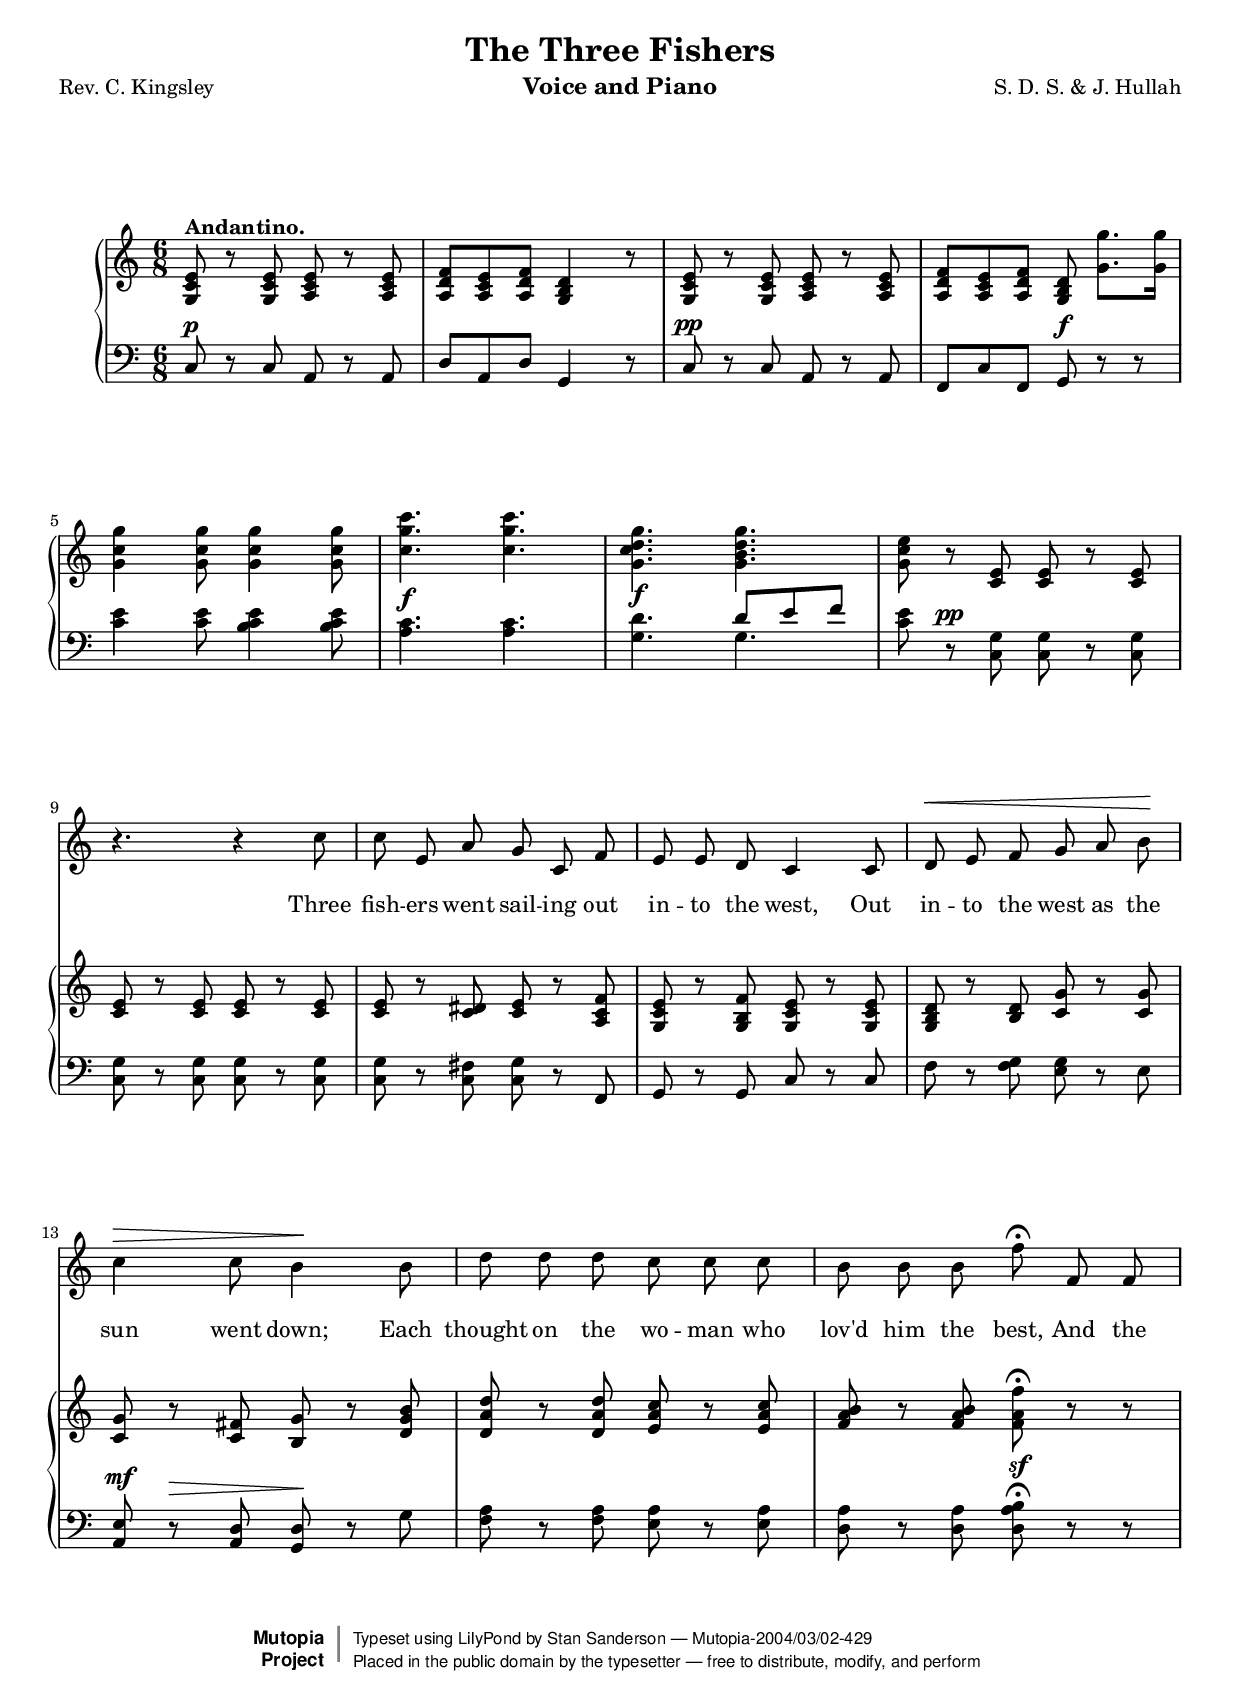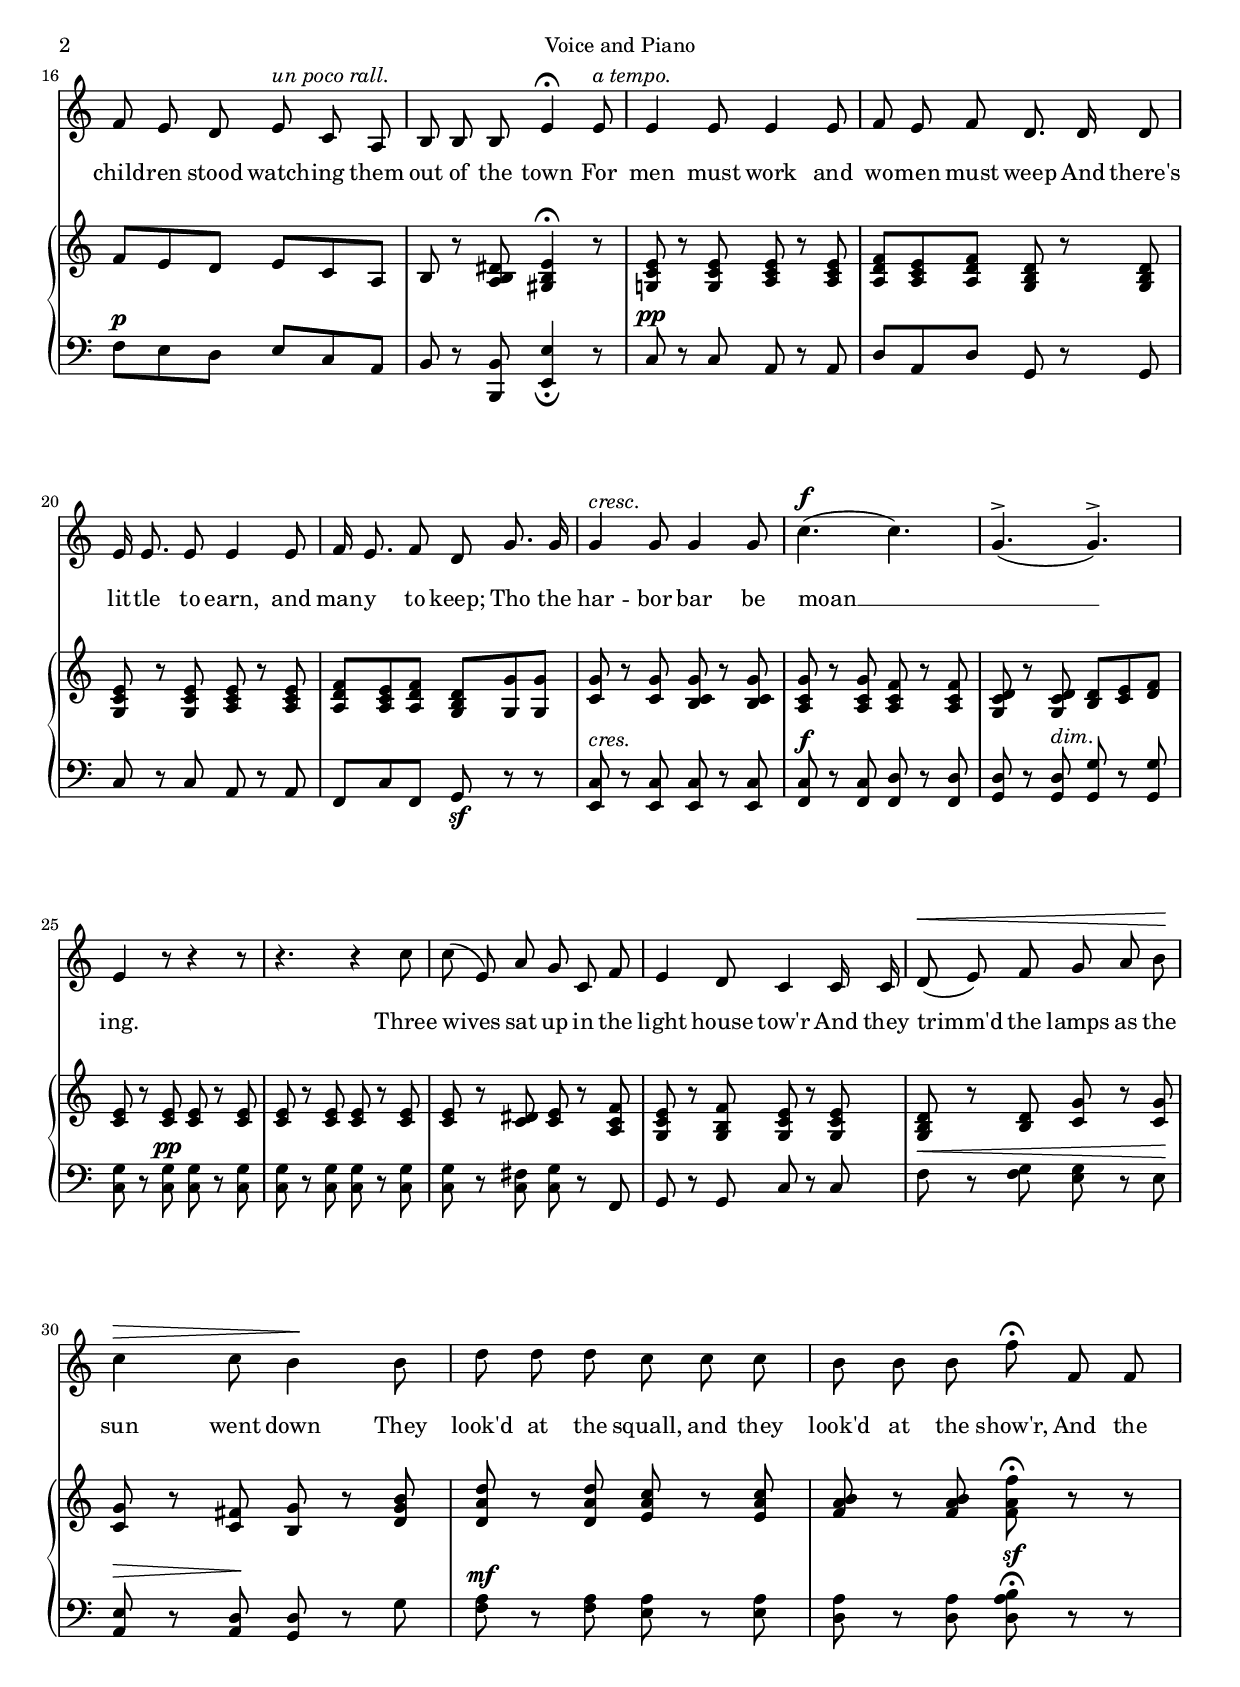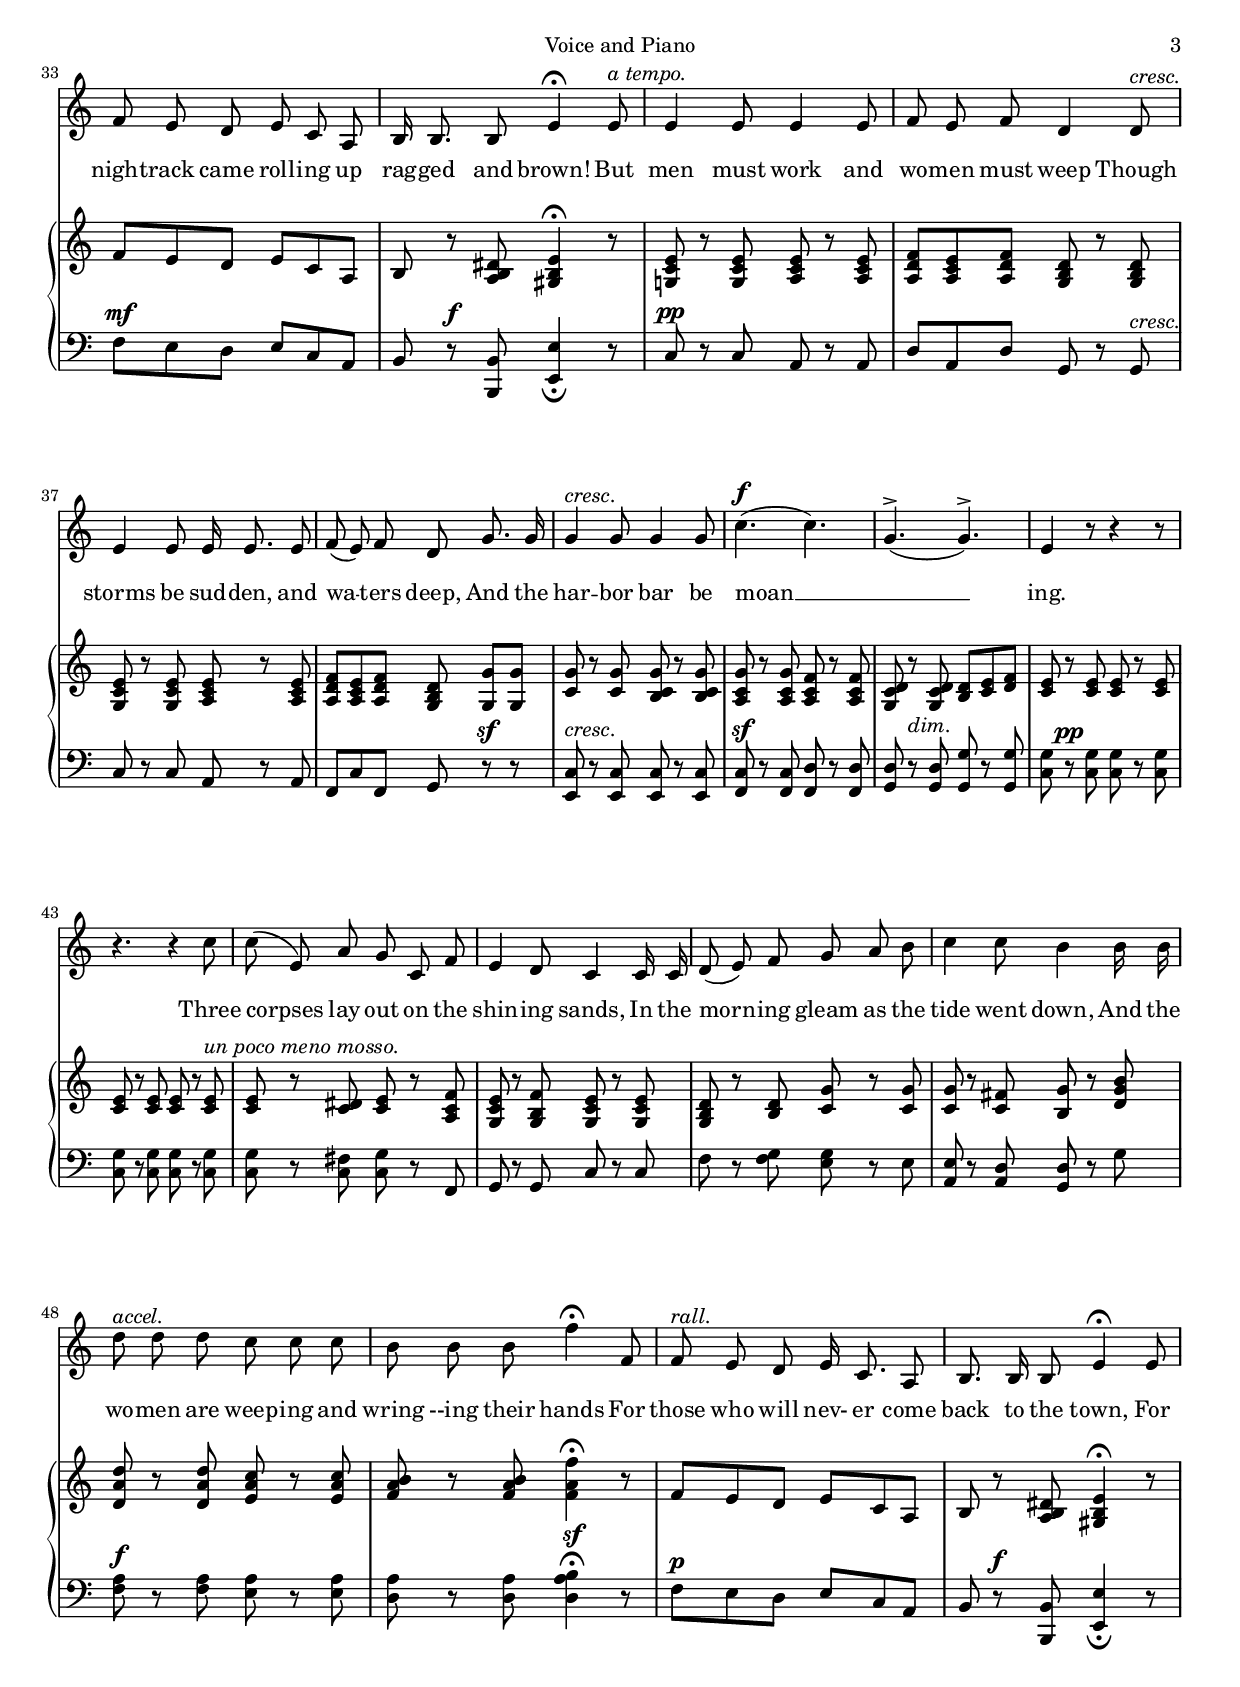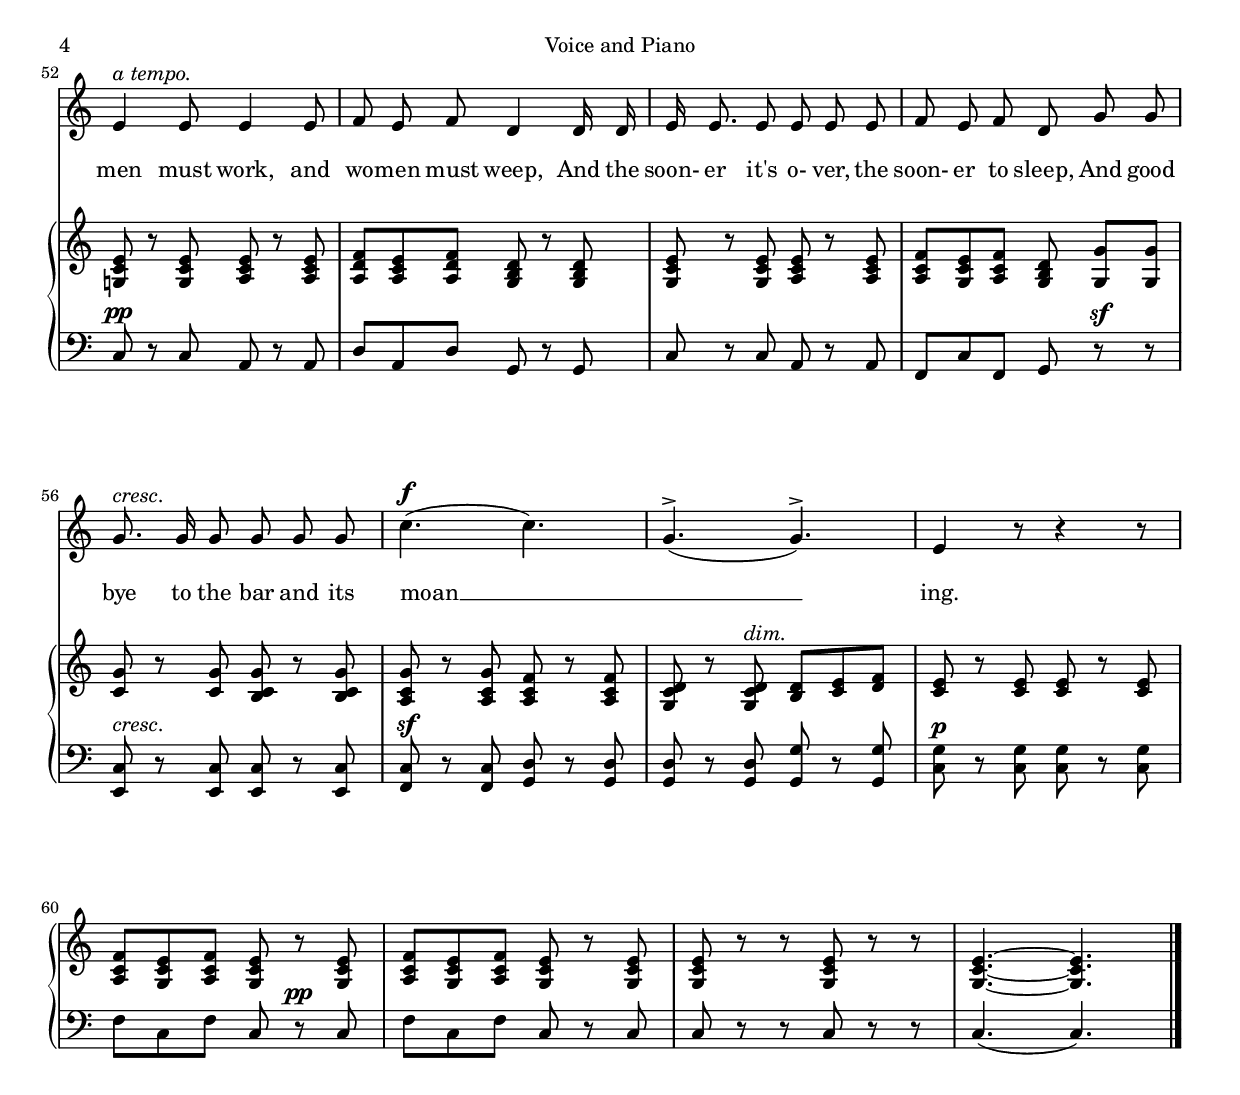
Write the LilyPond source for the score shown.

\version "2.18.2"
\include "english.ly"

#(set-global-staff-size 18)

\header {
  title = "The Three Fishers"
  composer = "S. D. S. & J. Hullah"
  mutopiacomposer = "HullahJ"
  poet = "Rev. C. Kingsley"
  instrument = "Voice and Piano"
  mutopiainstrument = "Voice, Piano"
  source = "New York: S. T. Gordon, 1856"
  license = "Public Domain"
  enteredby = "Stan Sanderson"
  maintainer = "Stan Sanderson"
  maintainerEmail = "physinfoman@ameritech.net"
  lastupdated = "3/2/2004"

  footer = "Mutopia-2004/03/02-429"
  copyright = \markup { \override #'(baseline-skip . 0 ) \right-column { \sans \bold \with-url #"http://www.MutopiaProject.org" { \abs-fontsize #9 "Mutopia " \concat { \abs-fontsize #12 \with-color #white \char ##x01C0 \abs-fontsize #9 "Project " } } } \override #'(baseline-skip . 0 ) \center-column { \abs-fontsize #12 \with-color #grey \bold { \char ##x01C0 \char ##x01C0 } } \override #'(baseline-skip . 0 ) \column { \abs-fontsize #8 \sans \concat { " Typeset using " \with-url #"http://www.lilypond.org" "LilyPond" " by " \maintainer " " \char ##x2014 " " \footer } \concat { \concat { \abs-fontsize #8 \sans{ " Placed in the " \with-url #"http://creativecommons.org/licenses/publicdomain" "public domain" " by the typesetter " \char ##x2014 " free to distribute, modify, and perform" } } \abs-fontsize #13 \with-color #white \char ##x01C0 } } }
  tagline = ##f
}

\paper {
  top-margin = 7 \mm
  % default vertical spacing values have been multiplied by 1.5, except where noted with **
  system-system-spacing = #'((basic-distance . 18) (minimum-distance . 12) (padding . 1.5))
  % defaults are 12, 8, and 1
  score-system-spacing = #'((basic-distance . 21) (minimum-distance . 12) (padding . 1.5))
  % defaults are 14, 8, and 1
  markup-system-spacing = #'((basic-distance . 7.5) (padding . 13))
  % defaults are 5 and 0.5**
  score-markup-spacing = #'((basic-distance . 18) (padding . 0.75))
  % defaults are 12 and 0.5
  markup-markup-spacing = #'((basic-distance . 1.5) (padding . 0.75))
  % defaults are 1 and 0.5
  top-system-spacing = #'((basic-distance . 1.5) (padding . 1.5))
  % defaults are 1 and 1
  top-markup-spacing = #'((basic-distance . 4) (padding 1.5))
  % defaults are none** and 1
  last-bottom-spacing = #'((basic-distance . 1.5) (padding . 7))
  % defaults are 1 and 1**
}

\layout {
  % #(set-paper-size = "letter")
  indent = 8 \mm
  % interscoreline = 4.0 \mm
  % default vertical spacing values have been multiplied by 1.5, except where noted with **
  \context {
    \Staff
    \override VerticalAxisGroup.default-staff-staff-spacing =
    #'((basic-distance . 13.5) (minimum-distance . 12) (padding . 1.5))
    % defaults are 9, 8, and 1
    \RemoveEmptyStaves
    \override VerticalAxisGroup.remove-first = ##t
  }
  \context {
    \Lyrics
    \override VerticalAxisGroup.nonstaff-relatedstaff-spacing =
    #'((basic-distance . 7.5) (padding . 0.75))
    % defaults are 5.5** and 0.5
    \override VerticalAxisGroup.nonstaff-unrelatedstaff-spacing.padding = #1.5
    % default is 1
  }
}


%% Spelling curiosities not corrected!

melody =  \relative c'' {
  \key c\major \time 6/8
  s4.*2*4 \break s4.*2*4 \break
  r4. r4 c8 | c e, a g c, f | e e d c4 c8 | d^\< e f g a b\! |
  c4^\> c8 b4\! b8 | d d d c c c | b b b f'\fermata f, f |
  f e d e^\markup {\italic "un poco rall."} c a |
  b b b e4\fermata e8^\markup {\italic "a tempo."} | e4 e8 e4 e8 |
  f8 e f d8. d16 d8 | e16 e8. e8 e4 e8 | f16 e8. f8 d g8. g16 |
  g4^\markup { \italic cresc. } g8 g4 g8 | c4.^\f(\melisma c) | g4.^>( g^>)\melismaEnd |

  e4 r8 r4 r8 |r4. r4 c'8 | c8( e,) a g c, f |
  e4 d8 c4 c16 c | d8^\<( e) f g a b\! | c4^\> c8 b4\! b8 |
  d8 d d c c c | b b b f'\fermata f, f |
  f e d e c a | b16 b8. b8 e4\fermata e8^\markup {\italic "a tempo."} | e4 e8 e4 e8 |
  f8 e f d4 d8^\markup { \italic cresc. } | e4 e8 e16 e8. e8 | f( e) f d g8. g16 |
  g4^\markup { \italic cresc. } g8 g4 g8 | c4.^\f(\melisma c) | g4.^>( g^>)\melismaEnd |

  e4 r8 r4 r8 |r4. r4 c'8 | c( e,) a g c, f | e4 d8 c4 c16 c | d8( e) f g a b |
  c4 c8 b4 b16 b | d8^\markup {\italic "accel."} d d c c c | b b b f'4\fermata f,8 |
  f8^\markup {\italic "rall."} e d e16 c8. a8 | b8. b16 b8 e4\fermata e8 |
  e4^\markup {\italic "a tempo."} e8 e4 e8 | f e f d4 d16 d |
  e16 e8. e8 e e e | f e f d g g | g8.^\markup {\italic "cresc."} g16 g8 g g g |
  c4.^\f(\melisma c) | g4.^>( g^>)\melismaEnd | e4 r8 r4 r8 |\break
}

textA = \lyricmode {
  Three fish -- ers went sail -- ing out in -- to the west, Out in -- to the west
  as the sun went down; Each thought on the wo -- man who lov'd him the best,
  And the child -- ren stood watch -- ing them out of the town
  For men must work and wo -- men must weep And there's lit -- tle to earn,
  and man -- y to keep; Tho the har -- bor bar be moan __ ing.
  Three wives sat up in the light house tow'r And they trimm'd the lamps
  as the sun went down They look'd at the squall, and they look'd at the show'r,
  And the night -- rack came roll -- ing up rag -- ged and brown!
  But men must work and wo -- men must weep Though storms be sud -- den,
  and wa -- ters deep, And the har -- bor bar be moan __ ing.
  Three corpses lay out on the shin -- ing sands, In the morn -- ing gleam as the
  tide went down, And the wo -- men are weep -- ing and wring --ing their hands
  For those who will nev- er come back to the town, For men must work,
  and wo -- men must weep, And the soon- er it's o- ver, the soon- er to sleep,
  And good bye to the bar and its moan __ ing.
}

%%%% page numbers refer to original edition

upper = \relative c' {
  \key c\major \time 6/8
  <g c e>8^\markup {\bold "Andantino."} r <g c e> <a c e> r <a c e> |
  <a d f>8 <a c e> <a d f> <g b d>4 r8 | <g c e> r <g c e> <a c e> r <a c e> |
  <a d f>8 <a c e> <a d f> <g b d> <g' g'>8.[ <g g'>16] |
  <g c g'>4 <g c g'>8 <g c g'>4 <g c g'>8 | <c g' c>4. <c g' c> | <g c d g> <g b d g> |
  <g c e>8 r <c, e> <c e> r <c e> |
  <c e> r <c e> <c e> r <c e> | <c e> r <c ds> <c e> r <a c f> |
  <g c e> r <g b f'> <g c e> r <g c e> | <g b d> r <b d> <c g'> r <c g'> |
  <c g'>8 r <c fs> <b g'> r <d g b> | <d a' d> r <d a' d> <e a c> r <e a c> |
  <f a b>8 r <f a b> <f a f'>\fermata r r |
  %% page2
  f8 e d e c a | b r <a b ds> <gs b e>4\fermata r8 | <g! c e> r <g c e> <a c e> r <a c e> |
  <a d f>8 <a c e> <a d f> <g b d> r <g b d> | <g c e> r <g c e> <a c e> r <a c e> |
  <a d f>8 <a c e> <a d f> <g b d> <g g'> <g g'> |
  <c g'>8 r <c g'> <b c g'> r <b c g'> | <a c g'> r <a c g'> <a c f> r <a c f> |
  <g c d> r <g c d> <b d> <c e> <d f> |
  <c e> r <c e> <c e> r <c e> | <c e> r <c e> <c e> r <c e> | <c e> r <c ds> <c e> r <a c f> |
%%% page 3
  <g c e>8 r <g b f'> <g c e> r <g c e> | <g b d> r <b d> <c g'> r <c g'> |
  <c g'> r <c fs> <b g'> r <d g b> |
  <d a' d> r <d a' d> <e a c> r <e a c> | <f a b> r <f a b> <f a f'>\fermata r r |
  f8 e d e c a | b r <a b ds> <gs b e>4\fermata r8 | <g! c e> r <g c e> <a c e> r <a c e> |
  <a d f>8 <a c e> <a d f> <g b d> r <g b d> | <g c e> r <g c e> <a c e> r <a c e> |
  <a d f>8 <a c e> <a d f> <g b d> <g g'>[ <g g'>] |
%%% page4
  <g' c,> r <g c,> <g c, b> r <g c, b> | <g c, a> r <g c, a> <f c a> r <f c a> |
  <d c g> r <d c g> <d b> <e c> <f d> |
  <e c> r <e c> <e c> r <e c> |
  \break % fixes markup spacing issue in next measure
  <e c> r <e c> <e c> r <e c>^\markup {\italic "un poco meno mosso."} |
  <e c> r <ds c> <e c> r <f c a> |
  <e c g> r <f b, g> <e c g> r <e c g> | <d b g> r <d b> <g c,> r <g c,> |
  <g c,> r <fs c> <g b,> r <b g d> |
  <d a d,> r <d a d,> <c a e> r <c a e> | <b a f> r <b a f> <f' a, f>4\fermata r8 |
  f, e d e c a |
%%% page 5
  b r <ds b a> <e b gs>4\fermata r8 | <e c g!> r <e c g> <e c a> r <e c a> |
  <f d a> <e c a> <f d a> <d b g> r <d b g> |
  <e c g> r < e c g> <e c a> r <e c a> | <f c a> <e c g> <f c a> <d b g> <g g,>[ <g g,>] |
  <g c,> r <g c,> <g c, b> r < g c, b> |
  <g c, a> r <g c, a> <f c a> r <f c a> | <d c g> r <d c g>^\markup { \italic dim. } <d b> <e c> <f d> |
  <e c> r <e c> <e c> r <e c> |
  <f c a> <e c g> <f c a> <e c g> r <e c g> | <f c a> <e c g> <f c a> <e c g> r <e c g> |
  <e c g> r r <e c g> r r | <e c g>4. ~ <e c g>
}

lower = \relative c {
  \key c\major \time 6/8
  c8^\p r c a r a | d a d g,4 r8 | c^\pp r c a r a | f c' f, g^\f r r |
  <c' e>4 <c e>8 <b c e>4 <b c e>8 | <a c>4.^\f <a c> | <g d'>^\f <<{ d'8 e f }\\{ g,4.}>> |
  <c e>8 r^\pp <c, g'> <c g'> r <c g'> |
  <c g'>8 r <c g'> <c g'> r <c g'> | <c g'> r <c fs> <c g'> r f, | g r g c r c |
  f r <f g> <e g> r e |
  <e a,>8^\mf r^\> <d a> <d g,>\! r g | <f a> r <f a> <e a> r <e a> |
  <d a'>8 r <d a'> <d a' b>^\sf\fermata r r
  %% page2
  f^\p e d e c a | b r <b b,> <e e,>4_\fermata r8 | c^\pp r c a r a |
  d a d g, r g | c r c a r a |f c' f, g\sf r r |
  <c e,>^\markup {\italic cres. } r <c e,> <c e,> r <c e,> | <c f,>^\f r <c f,> <d f,> r <d f,> |
  <d g,> r <d g,>^\markup { \italic dim. } <g g,> r <g g,> |
  <g c,> r <g c,>^\pp <g c,> r <g c,> | <g c,> r <g c,> <g c,> r <g c,> |
  <g c,> r <fs c> <g c,> r f, |
%%% page 3
  g8 r g c r c | f^\< r <f g> <e g> r e\! | <e a,>^\> r <d a>\! <d g,> r g |
  <f a>^\mf r <f a> <e a> r <e a> | <d a'>8 r <d a'> <d a' b>^\sf\fermata r r
  f^\mf e d e c a | b r^\f <b b,> <e e,>4_\fermata r8 | c^\pp r c a r a |
  d a d g, r g^\markup {\italic cresc. } | c r c a r a | f c' f, g r^\sf r
%%% page 4
  <c e,>^\markup {\italic cresc. } r <c e,> <c e,> r <c e,> | <c f,>^\sf r <c f,> <d f,> r <d f,> |
  <d g,> r^\markup {\italic dim. } <d g,> <g g,> r <g g,> |
  <g c,> r^\pp <g c,> <g c,> r <g c,> | <g c,> r <g c,> <g c,> r <g c,> |
  <g c,> r <fs c> <g c,> r f, |
  g r g c r c | f r <f g> <e g> r e | <e a,> r <d a> <d g,> r g |
  <f a>^\f r <f a> <e a> r <e a> | <d a'>8 r <d a'> <d a' b>4^\sf\fermata r8 |
  f^\p e d e c a |
%%% page 5
  b8 r^\f <b b,> <e e,>4_\fermata r8 | c^\pp r c a r a | d a d g, r g |
  c r c a r a | f c' f, g r^\sf r | <c e,>^\markup {\italic cresc. } r <c e,> <c e,> r <c e,> |
  <c f,>^\sf r <c f,> <d g,> r <d g,> | <d g,> r <d g,> <g g,> r <g g,> |
  <g c,>^\p r <g c,> <g c,> r <g c,> |
  f c f c r^\pp c |f c f c r c | c r r c r r | c4.( c) | \bar "|."
}

\score {
  <<
    \new Staff = "melodystaff" \with {
      midiInstrument = #"choir aahs"
    } <<
      \new Voice = "mel" {
        \autoBeamOff
        \melody
      }
      \lyricsto mel \new Lyrics \textA
    >>

    \new PianoStaff <<
      \new Staff = "upper" \upper
      \new Staff = "lower" <<
        \clef bass
        \lower
      >>
    >>
  >>
  \layout { }
  \midi {
    \tempo 4. = 40
  }
}
